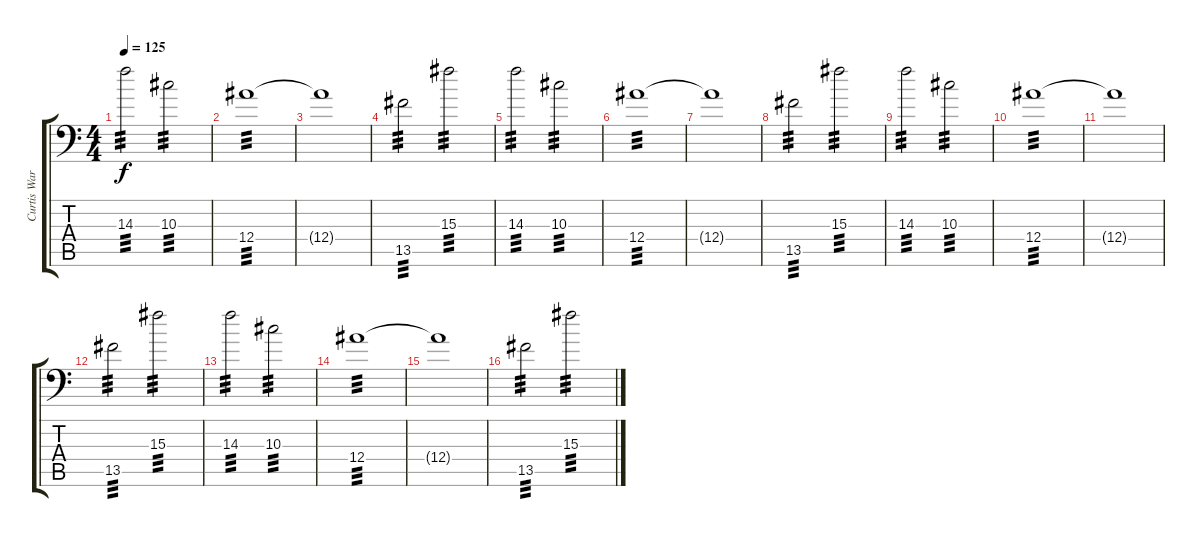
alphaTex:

\track ("Curtis Ward" "Curtis War") {instrument distortionguitar}
\staff {score tabs}
\tuning (C4 G3 Eb3 Bb2 F2 Bb1) {hide}
\ts (4 4)
\tempo 125
\clef f4
\ks c
14.3.2{tp 3 dy f} 10.3.2{tp 3} |
12.4.1{tp 3} |
12.4{t}.1 |
13.5.2{tp 3} 15.3.2{tp 3} |
14.3.2{tp 3} 10.3.2{tp 3} |
12.4.1{tp 3} |
12.4{t}.1 |
13.5.2{tp 3} 15.3.2{tp 3} |
14.3.2{tp 3} 10.3.2{tp 3} |
12.4.1{tp 3} |
12.4{t}.1 |
13.5.2{tp 3} 15.3.2{tp 3} |
14.3.2{tp 3} 10.3.2{tp 3} |
12.4.1{tp 3} |
12.4{t}.1 |
13.5.2{tp 3} 15.3.2{tp 3}
